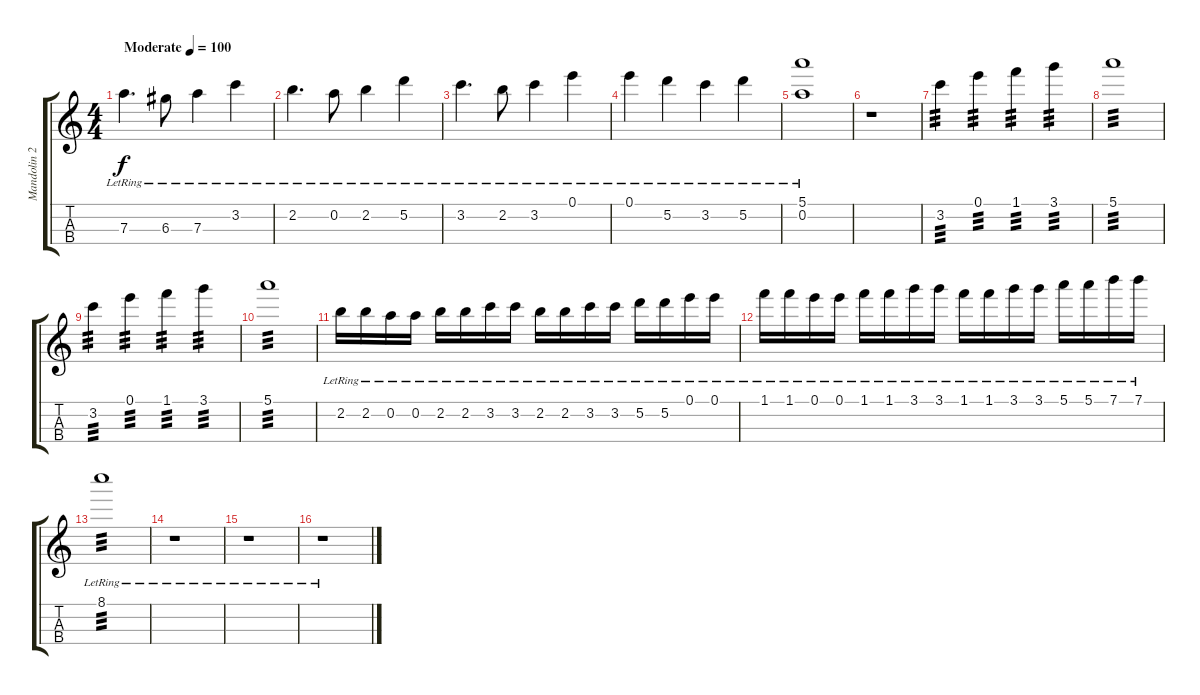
\track ("Mandolin 2" "Mandolin 2") {instrument acousticguitarsteel}
\staff {score tabs}
\tuning (E5 A4 D4 G3) {hide}
\ts (4 4)
\tempo (100 "Moderate")
\clef g2
\ks c
7.3{lr}.4{d dy f instrument acousticguitarsteel} 6.3{lr}.8 7.3{lr}.4 3.2{lr}.4 |
2.2{lr}.4{d} 0.2{lr}.8 2.2{lr}.4 5.2{lr}.4 |
3.2{lr}.4{d} 2.2{lr}.8 3.2{lr}.4 0.1{lr}.4 |
0.1{lr}.4 5.2{lr}.4 3.2{lr}.4 5.2{lr}.4 |
(5.1 0.2{lr}).1 |
r.1 |
3.2.4{tp 3} 0.1.4{tp 3} 1.1.4{tp 3} 3.1.4{tp 3} |
5.1.1{tp 3 volume 1} |
3.2.4{tp 3 volume 13} 0.1.4{tp 3} 1.1.4{tp 3} 3.1.4{tp 3} |
5.1.1{tp 3 volume 1} |
2.2{lr}.16{volume 13} 2.2{lr}.16 0.2{lr}.16 0.2{lr}.16 2.2{lr}.16 2.2{lr}.16 3.2{lr}.16 3.2{lr}.16 2.2{lr}.16 2.2{lr}.16 3.2{lr}.16 3.2{lr}.16 5.2{lr}.16 5.2{lr}.16 0.1{lr}.16 0.1{lr}.16 |
1.1{lr}.16 1.1{lr}.16 0.1{lr}.16 0.1{lr}.16 1.1{lr}.16 1.1{lr}.16 3.1{lr}.16 3.1{lr}.16 1.1{lr}.16 1.1{lr}.16 3.1{lr}.16 3.1{lr}.16 5.1{lr}.16 5.1{lr}.16 7.1{lr}.16 7.1{lr}.16 |
8.1{lr}.1{tp 3 volume 1} |
r.1{volume 13} |
r.1 |
r.1
